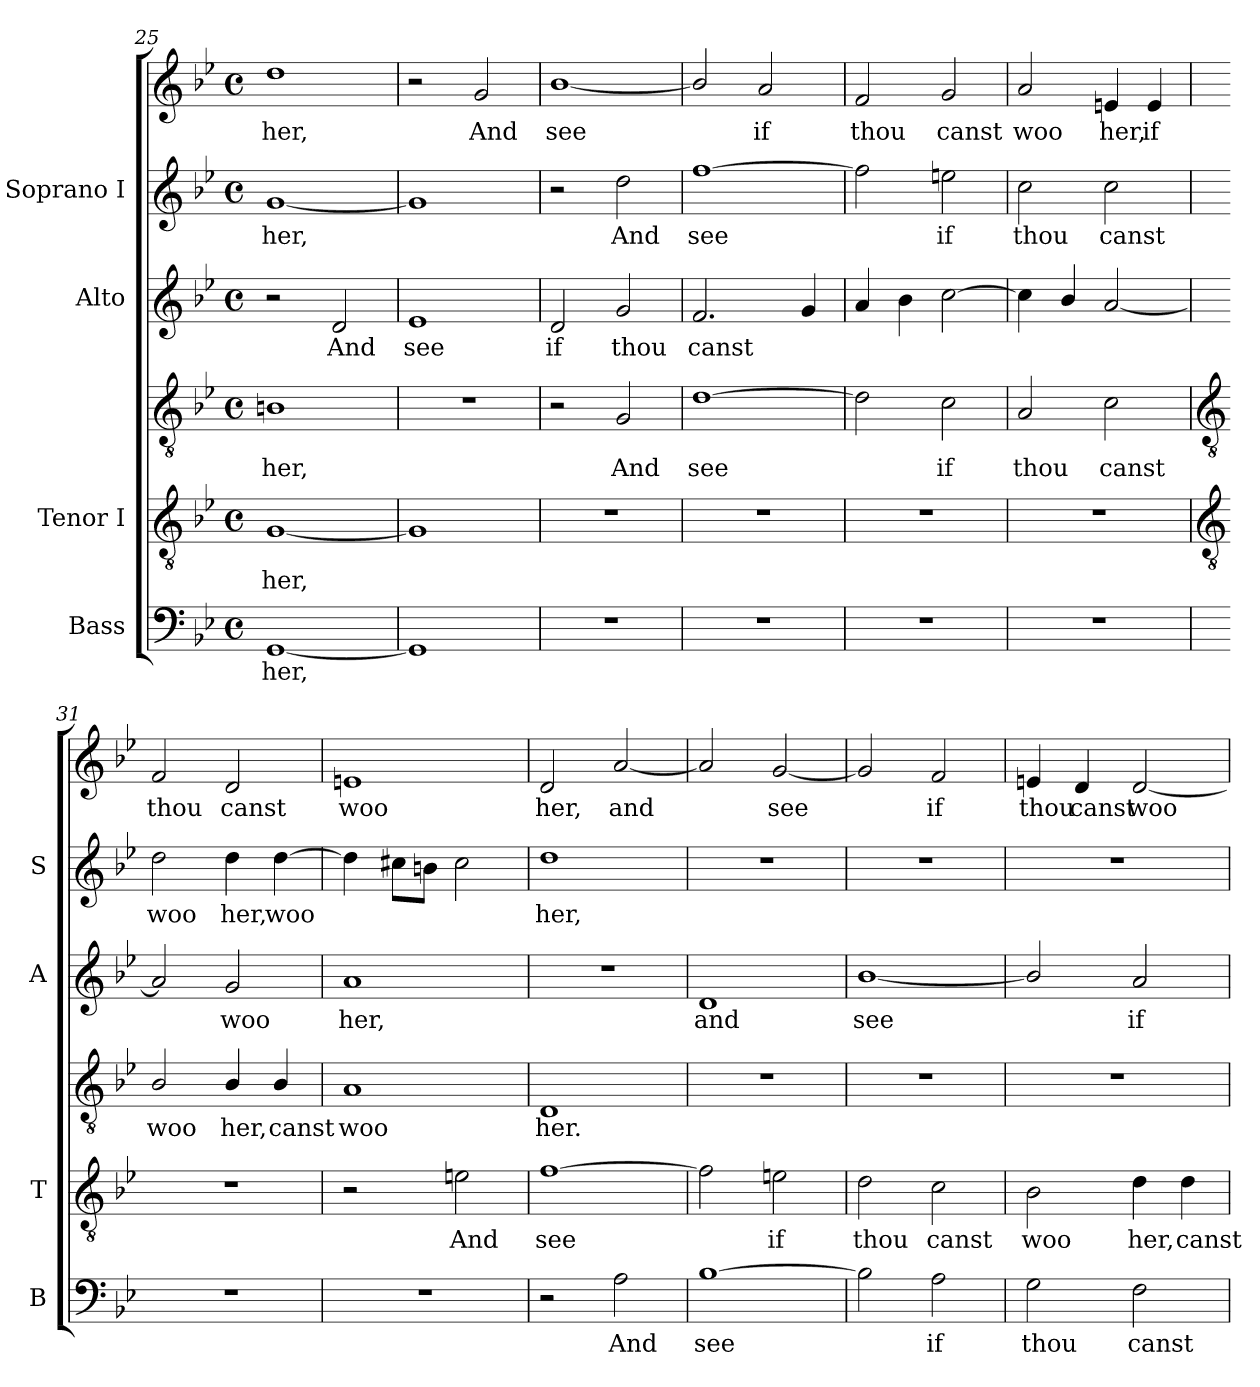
**kern	**text	**kern	**text	**kern	**text	**kern	**text	**kern	**text	**kern	**text
*part4	*part4	*part3	*part3	*part3	*part3	*part2	*part2	*part1	*part1	*part1	*part1
*staff6	*staff6	*staff5	*staff5	*staff4	*staff4	*staff3	*staff3	*staff2	*staff2	*staff1	*staff1
*I"Bass	*	*I"Tenor I	*	*	*	*I"Alto	*	*I"Soprano I	*	*	*
*I'B	*	*I'T	*	*	*	*I'A	*	*I'S	*	*	*
*clefF4	*	*clefGv2	*	*clefGv2	*	*clefG2	*	*clefG2	*	*clefG2	*
*k[b-e-]	*	*k[b-e-]	*	*k[b-e-]	*	*k[b-e-]	*	*k[b-e-]	*	*k[b-e-]	*
*B-:	*	*B-:	*	*B-:	*	*B-:	*	*B-:	*	*B-:	*
*M4/4	*	*M4/4	*	*M4/4	*	*M4/4	*	*M4/4	*	*M4/4	*
*met(c)	*	*met(c)	*	*met(c)	*	*met(c)	*	*met(c)	*	*met(c)	*
=25	=25	=25	=25	=25	=25	=25	=25	=25	=25	=25	=25
!	!LO:LY:b	!	!LO:LY:b	!	!LO:LY:b	!	!	!	!LO:LY:b	!	!LO:LY:b
[1GG	her,	[1G	her,	1Bn	her,	2r	.	[1g	her,	1dd	her,
!	!	!	!	!	!	!	!LO:LY:b	!	!	!	!
.	.	.	.	.	.	2d	And	.	.	.	.
=26	=26	=26	=26	=26	=26	=26	=26	=26	=26	=26	=26
!	!	!	!	!	!	!	!LO:LY:b	!	!	!	!
1GG]	.	1G]	.	1r	.	1e-	see	1g]	.	2r	.
!	!	!	!	!	!	!	!	!	!	!	!LO:LY:b
.	.	.	.	.	.	.	.	.	.	2g	And
=27	=27	=27	=27	=27	=27	=27	=27	=27	=27	=27	=27
!	!	!	!	!	!	!	!LO:LY:b	!	!	!	!LO:LY:b
1r	.	1r	.	2r	.	2d	if	2r	.	[1b-/	see
!	!	!	!	!	!LO:LY:b	!	!LO:LY:b	!	!LO:LY:b	!	!
.	.	.	.	2G	And	2g	thou	2dd	And	.	.
=28	=28	=28	=28	=28	=28	=28	=28	=28	=28	=28	=28
!	!	!	!	!	!LO:LY:b	!	!LO:LY:b	!	!LO:LY:b	!	!
1r	.	1r	.	[1d	see	2.f	canst	[1ff	see	2b-/]	.
!	!	!	!	!	!	!	!	!	!	!	!LO:LY:b
.	.	.	.	.	.	.	.	.	.	2a	if
.	.	.	.	.	.	4g	.	.	.	.	.
=29	=29	=29	=29	=29	=29	=29	=29	=29	=29	=29	=29
!	!	!	!	!	!	!	!	!	!	!	!LO:LY:b
1r	.	1r	.	2d]	.	4a	.	2ff]	.	2f	thou
.	.	.	.	.	.	4b-	.	.	.	.	.
!	!	!	!	!	!LO:LY:b	!	!	!	!LO:LY:b	!	!LO:LY:b
.	.	.	.	2c	if	[2cc	.	2een	if	2g	canst
=30	=30	=30	=30	=30	=30	=30	=30	=30	=30	=30	=30
!	!	!	!	!	!LO:LY:b	!	!	!	!LO:LY:b	!	!LO:LY:b
1r	.	1r	.	2A	thou	4cc]	.	2cc	thou	2a	woo
.	.	.	.	.	.	4b-/	.	.	.	.	.
!	!	!	!	!	!LO:LY:b	!	!	!	!LO:LY:b	!	!LO:LY:b
.	.	.	.	2c	canst	[2a	.	2cc	canst	4en	her,
!	!	!	!	!	!	!	!	!	!	!	!LO:LY:b
.	.	.	.	.	.	.	.	.	.	4e	if
!!LO:LB:g=z
=31	=31	=31	=31	=31	=31	=31	=31	=31	=31	=31	=31
*	*	*clefGv2	*	*clefGv2	*	*	*	*	*	*	*
!	!	!	!	!	!LO:LY:b	!	!	!	!LO:LY:b	!	!LO:LY:b
1r	.	1r	.	2B-/	woo	2a]	.	2dd	woo	2f	thou
!	!	!	!	!	!LO:LY:b	!	!LO:LY:b	!	!LO:LY:b	!	!LO:LY:b
.	.	.	.	4B-/	her,	2g	woo	4dd	her,	2d	canst
!	!	!	!	!	!LO:LY:b	!	!	!	!LO:LY:b	!	!
.	.	.	.	4B-/	canst	.	.	[4dd	woo	.	.
=32	=32	=32	=32	=32	=32	=32	=32	=32	=32	=32	=32
!	!	!	!	!	!LO:LY:b	!	!LO:LY:b	!	!	!	!LO:LY:b
1r	.	2r	.	1A	woo	1a	her,	4dd]	.	1en	woo
.	.	.	.	.	.	.	.	8cc#XL	.	.	.
.	.	.	.	.	.	.	.	8bnJ	.	.	.
!	!	!	!LO:LY:b	!	!	!	!	!	!	!	!
.	.	2en	And	.	.	.	.	2cc#	.	.	.
=33	=33	=33	=33	=33	=33	=33	=33	=33	=33	=33	=33
!	!	!	!LO:LY:b	!	!LO:LY:b	!	!	!	!LO:LY:b	!	!LO:LY:b
2r	.	[1f	see	1D	her.	1r	.	1dd	her,	2d	her,
!	!LO:LY:b	!	!	!	!	!	!	!	!	!	!LO:LY:b
2A	And	.	.	.	.	.	.	.	.	[2a	and
=34	=34	=34	=34	=34	=34	=34	=34	=34	=34	=34	=34
!	!LO:LY:b	!	!	!	!	!	!LO:LY:b	!	!	!	!
[1B-	see	2f]	.	1r	.	1d	and	1r	.	2a]	.
!	!	!	!LO:LY:b	!	!	!	!	!	!	!	!LO:LY:b
.	.	2en	if	.	.	.	.	.	.	[2g	see
=35	=35	=35	=35	=35	=35	=35	=35	=35	=35	=35	=35
!	!	!	!LO:LY:b	!	!	!	!LO:LY:b	!	!	!	!
2B-]	.	2d	thou	1r	.	[1b-/	see	1r	.	2g]	.
!	!LO:LY:b	!	!LO:LY:b	!	!	!	!	!	!	!	!LO:LY:b
2A	if	2c	canst	.	.	.	.	.	.	2f	if
=36	=36	=36	=36	=36	=36	=36	=36	=36	=36	=36	=36
!	!LO:LY:b	!	!LO:LY:b	!	!	!	!	!	!	!	!LO:LY:b
2G	thou	2B-	woo	1r	.	2b-/]	.	1r	.	4en	thou
!	!	!	!	!	!	!	!	!	!	!	!LO:LY:b
.	.	.	.	.	.	.	.	.	.	4d	canst
!	!LO:LY:b	!	!LO:LY:b	!	!	!	!LO:LY:b	!	!	!	!LO:LY:b
2F	canst	4d	her,	.	.	2a	if	.	.	[2d	woo
!	!	!	!LO:LY:b	!	!	!	!	!	!	!	!
.	.	4d	canst	.	.	.	.	.	.	.	.
=	=	=	=	=	=	=	=	=	=	=	=
*-	*-	*-	*-	*-	*-	*-	*-	*-	*-	*-	*-
